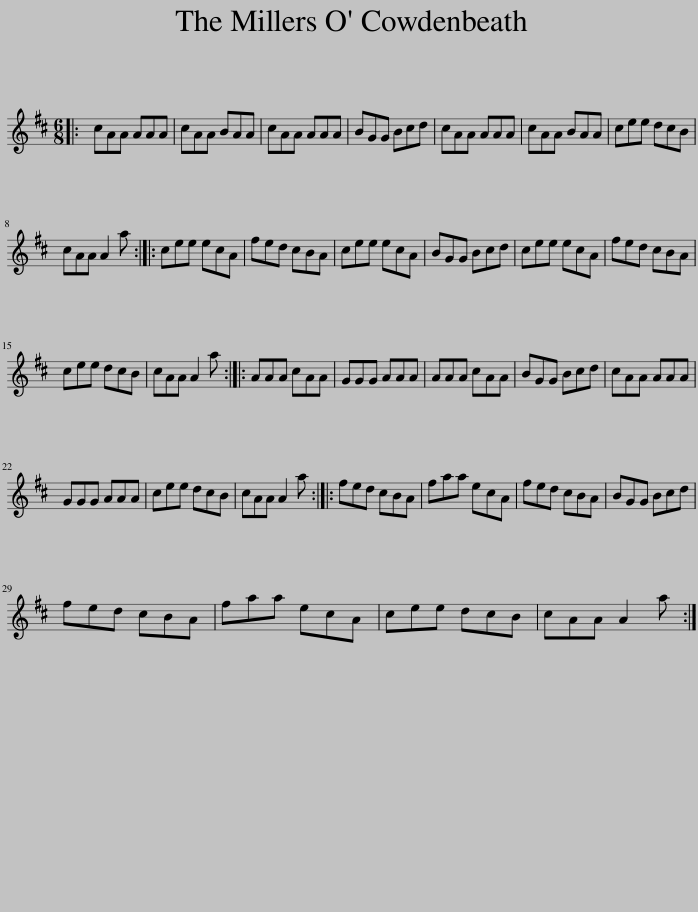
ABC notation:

X:1
L:1/8
M:6/8
I:linebreak $
K:D
V:1 treble
V:1
|: cAA AAA | cAA BAA | cAA AAA | BGG Bcd | cAA AAA | %5
 cAA BAA | cee dcB |$ cAA A2 a :: cee ecA | fed cBA | %10
 cee ecA | BGG Bcd | cee ecA | fed cBA |$ cee dcB | %15
 cAA A2 a :: AAA cAA | GGG AAA | AAA cAA | BGG Bcd | %20
 cAA AAA |$ GGG AAA | cee dcB | cAA A2 a :: fed cBA | %25
 faa ecA | fed cBA | BGG Bcd |$ fed cBA | faa ecA | %30
 cee dcB | cAA A2 a :| %32
